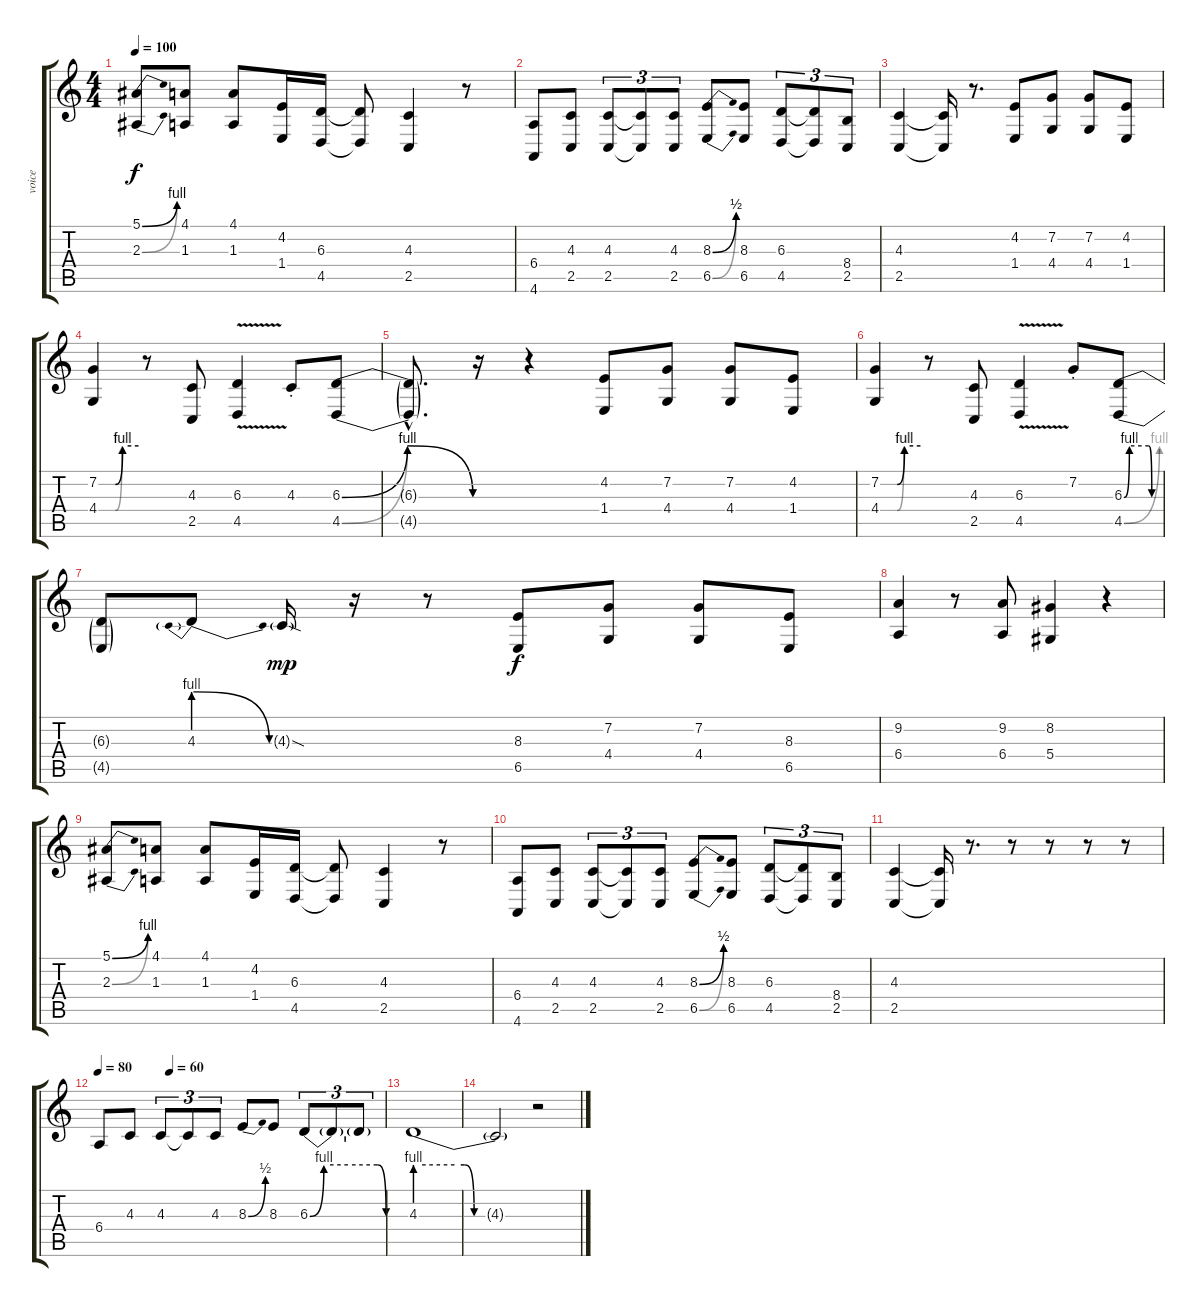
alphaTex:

\track ("voice" "voice") {instrument lead6voice}
\staff {score tabs}
\tuning (F4 C4 Ab3 Eb3 Bb2 F2) {hide}
\ts (4 4)
\tempo 100
\clef g2
\ks c
(5.1{be (bend 0 0 60 4)} 2.3{be (bend 0 0 60 4)}).8{dy f} (4.1 1.3).8 (4.1 1.3).8 (4.2 1.4).16 (6.3 4.5).16 (6.3{t} 4.5{t}).8 (4.3 2.5).4 r.8 |
(6.4 4.6).8 (4.3 2.5).8 (4.3 2.5).8{tu (3 2)} (4.3{t} 2.5{t}).8{tu (3 2)} (4.3 2.5).8{tu (3 2)} (8.3{be (bend 0 0 60 2)} 6.5{be (bend 0 0 60 2)}).8 (8.3 6.5).8 (6.3 4.5).8{tu (3 2)} (6.3{t} 4.5{t}).8{tu (3 2)} (8.4 2.5).8{tu (3 2)} |
(4.3 2.5).4 (4.3{t} 2.5{t}).16 r.8{d} (4.2 1.4).8 (7.2 4.4).8 (7.2 4.4).8 (4.2 1.4).8 |
(7.2{be (custom 0 0 25 0 36 4 60 4)} 4.4{be (custom 0 0 25 0 35 4 60 4)}).4 r.8 (4.3 2.5).8 (6.3{v} 4.5).4 4.3{st}.8 (6.3{be (bendrelease 0 0 15 4 50 4 60 0)} 4.5{be (bendrelease 0 0 15 4 50 4 60 0)}).8 |
(6.3{hac t} 4.5{hac t}).8{d} r.16 r.4 (4.2 1.4).8 (7.2 4.4).8 (7.2 4.4).8 (4.2 1.4).8 |
(7.2{be (custom 0 0 25 0 36 4 60 4)} 4.4{be (custom 0 0 25 0 35 4 60 4)}).4 r.8 (4.3 2.5).8 (6.3{v} 4.5).4 7.2{st}.8 (6.3{be (custom 0 0 9 4 42 4 47 0 60 0)} 4.5{be (bend 0 0 60 4)}).8 |
(6.3{t} 4.5{t}).8 4.3{be (prebendrelease 0 4 60 0)}.8 4.3{sod g}.16{dy mp} r.16 r.8 (8.3 6.5).8{dy f} (7.2 4.4).8 (7.2 4.4).8 (8.3 6.5).8 |
(9.2 6.4).4 r.8 (9.2 6.4).8 (8.2 5.4).4 r.4 |
(5.1{be (bend 0 0 60 4)} 2.3{be (bend 0 0 60 4)}).8 (4.1 1.3).8 (4.1 1.3).8 (4.2 1.4).16 (6.3 4.5).16 (6.3{t} 4.5{t}).8 (4.3 2.5).4 r.8 |
(6.4 4.6).8 (4.3 2.5).8 (4.3 2.5).8{tu (3 2)} (4.3{t} 2.5{t}).8{tu (3 2)} (4.3 2.5).8{tu (3 2)} (8.3{be (bend 0 0 60 2)} 6.5{be (bend 0 0 60 2)}).8 (8.3 6.5).8 (6.3 4.5).8{tu (3 2)} (6.3{t} 4.5{t}).8{tu (3 2)} (8.4 2.5).8{tu (3 2)} |
(4.3 2.5).4 (4.3{t} 2.5{t}).16 r.8{d} r.8 r.8 r.8 r.8 |
\tempo 80
\tempo (60 0.25)
6.4.8 4.3.8 4.3.8{tu (3 2)} 4.3{t}.8{tu (3 2)} 4.3.8{tu (3 2)} 8.3{be (bend 0 0 60 2)}.8 8.3.8 6.3{be (custom 0 0 11 4 30 4 53 4 60 0)}.8{tu (3 2)} 6.3{t}.8{tu (3 2)} 6.3{t}.8{tu (3 2)} |
4.3{be (custom 0 4 20 4 25 4 30 0 32 0 60 0)}.1 |
4.3{t}.2 r.2
